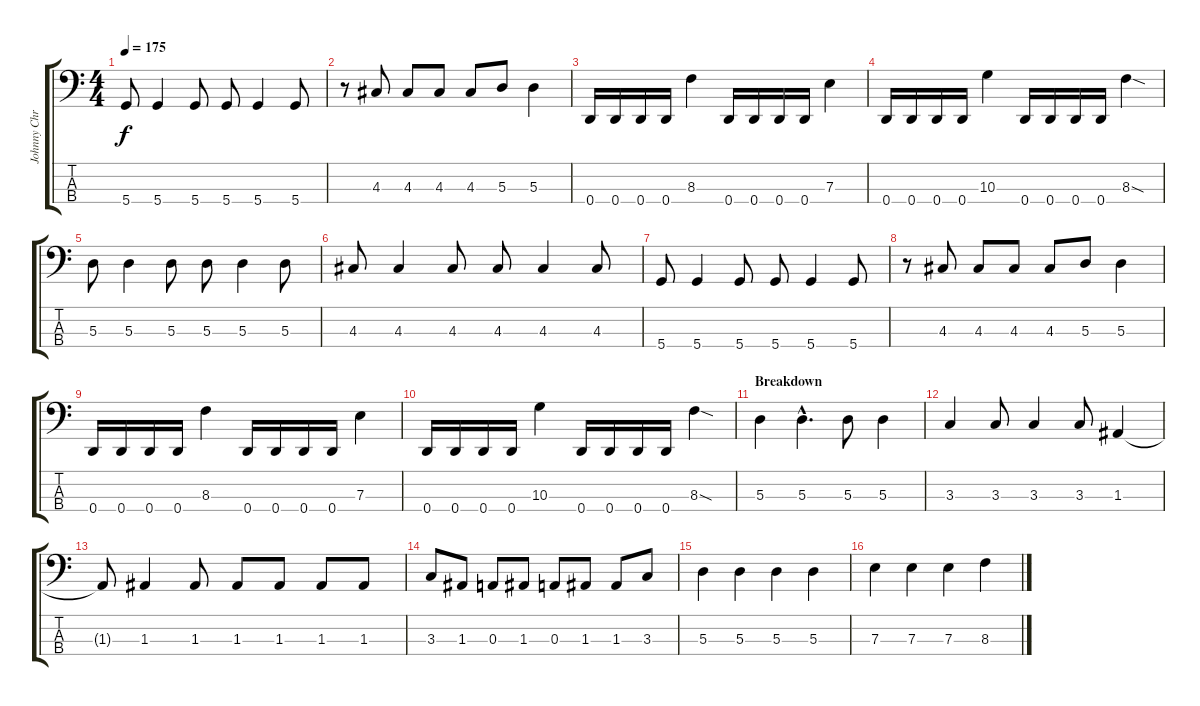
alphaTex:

\track ("Johnny Christ" "Johnny Chr") {instrument electricbasspick}
\staff {score tabs}
\tuning (G2 D2 A1 D1) {hide}
\ts (4 4)
\tempo 175
\clef f4
\ks c
5.4.8{dy f} 5.4.4 5.4.8 5.4.8 5.4.4 5.4.8 |
r.8 4.3.8 4.3.8 4.3.8 4.3.8 5.3.8 5.3.4 |
0.4.16 0.4.16 0.4.16 0.4.16 8.3.4 0.4.16 0.4.16 0.4.16 0.4.16 7.3.4 |
0.4.16 0.4.16 0.4.16 0.4.16 10.3.4 0.4.16 0.4.16 0.4.16 0.4.16 8.3{sod}.4 |
5.3.8 5.3.4 5.3.8 5.3.8 5.3.4 5.3.8 |
4.3.8 4.3.4 4.3.8 4.3.8 4.3.4 4.3.8 |
5.4.8 5.4.4 5.4.8 5.4.8 5.4.4 5.4.8 |
r.8 4.3.8 4.3.8 4.3.8 4.3.8 5.3.8 5.3.4 |
0.4.16 0.4.16 0.4.16 0.4.16 8.3.4 0.4.16 0.4.16 0.4.16 0.4.16 7.3.4 |
0.4.16 0.4.16 0.4.16 0.4.16 10.3.4 0.4.16 0.4.16 0.4.16 0.4.16 8.3{sod}.4 |
\section ("" "Breakdown")
5.3.4 5.3{hac}.4{d} 5.3.8 5.3.4 |
3.3.4 3.3.8 3.3.4 3.3.8 1.3.4 |
1.3{t}.8 1.3.4 1.3.8 1.3.8 1.3.8 1.3.8 1.3.8 |
3.3.8 1.3.8 0.3.8 1.3.8 0.3.8 1.3.8 1.3.8 3.3.8 |
5.3.4 5.3.4 5.3.4 5.3.4 |
7.3.4 7.3.4 7.3.4 8.3.4
